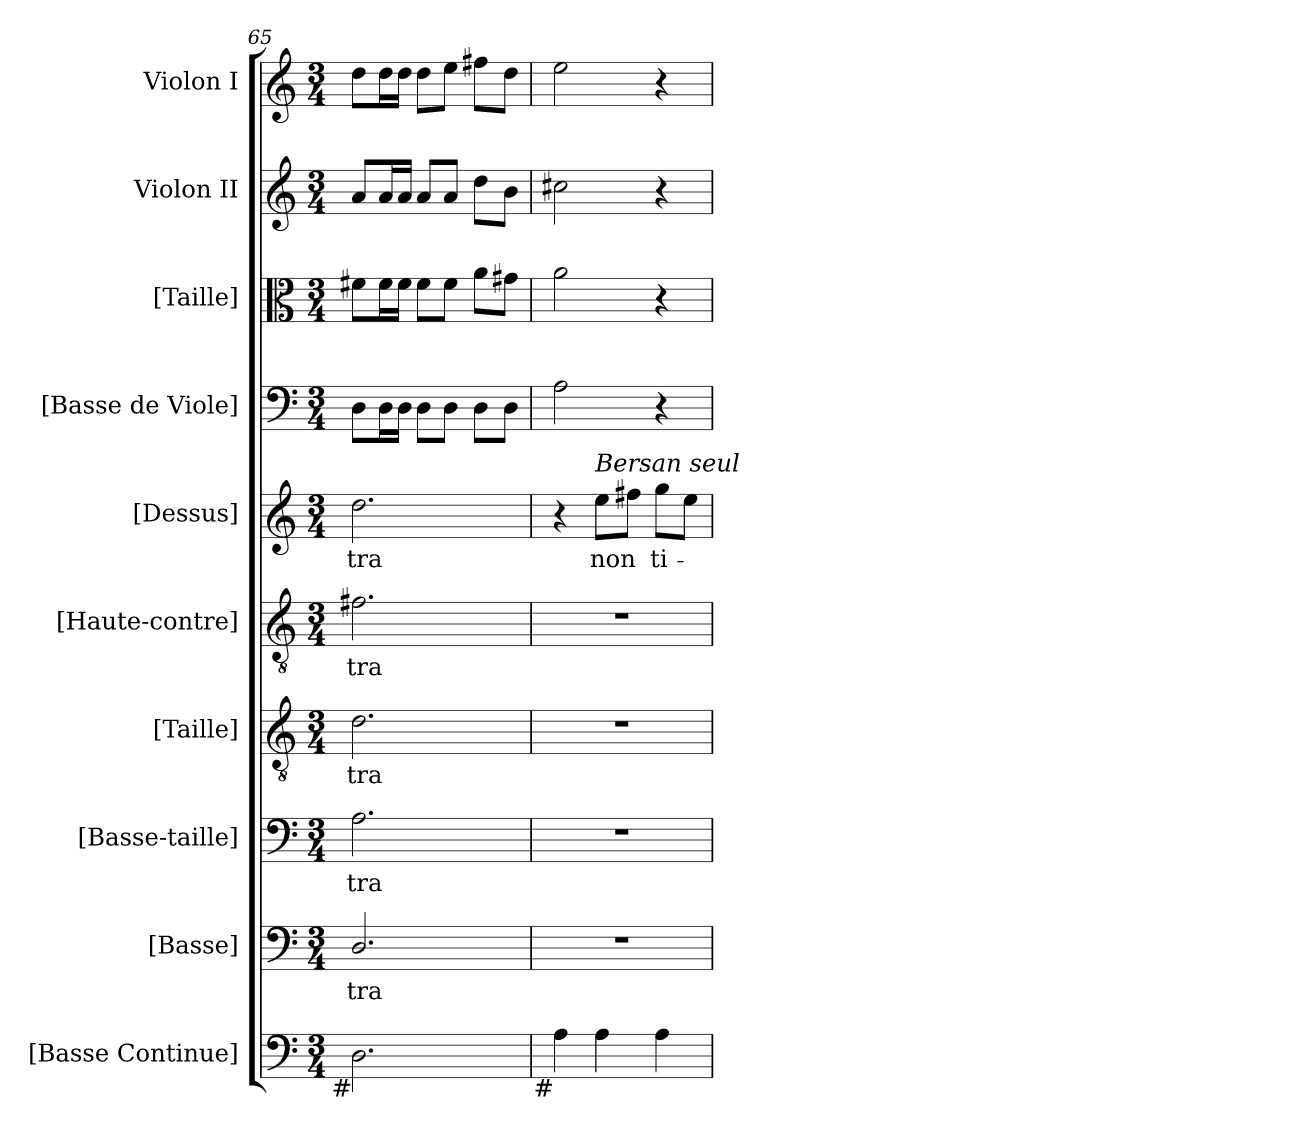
**kern	**kern	**text	**kern	**text	**kern	**text	**kern	**text	**kern	**text	**kern	**kern	**kern	**kern
*part10	*part9	*part9	*part8	*part8	*part7	*part7	*part6	*part6	*part5	*part5	*part4	*part3	*part2	*part1
*staff10	*staff9	*staff9	*staff8	*staff8	*staff7	*staff7	*staff6	*staff6	*staff5	*staff5	*staff4	*staff3	*staff2	*staff1
*I"[Basse Continue]	*I"[Basse]	*	*I"[Basse-taille]	*	*I"[Taille]	*	*I"[Haute-contre]	*	*I"[Dessus]	*	*I"[Basse de Viole]	*I"[Taille]	*I"Violon II	*I"Violon I
*I'B.c.	*I'B.	*	*I'B.t.	*	*I'T.	*	*I'H.C.	*	*I'D.	*	*	*	*I'Vln. II	*I'Vln. I
*clefF4	*clefF4	*	*clefF4	*	*clefGv2	*	*clefGv2	*	*clefG2	*	*clefF4	*clefC3	*clefG2	*clefG2
*	*	*	*	*	*ITrd7c12	*	*ITrd7c12	*	*	*	*	*	*	*
*k[]	*k[]	*	*k[]	*	*k[]	*	*k[]	*	*k[]	*	*k[]	*k[]	*k[]	*k[]
*M3/4	*M3/4	*	*M3/4	*	*M3/4	*	*M3/4	*	*M3/4	*	*M3/4	*M3/4	*M3/4	*M3/4
=65	=65	=65	=65	=65	=65	=65	=65	=65	=65	=65	=65	=65	=65	=65
!	!	!LO:LY:b:color=#000000	!	!	!	!	!	!	!	!	!	!	!	!
!	!	!	!	!LO:LY:b:color=#000000	!	!	!	!	!	!	!	!	!	!
!	!	!	!	!	!	!LO:LY:b:color=#000000	!	!	!	!	!	!	!	!
!	!	!	!	!	!	!	!	!LO:LY:b:color=#000000	!	!	!	!	!	!
!LO:TX:b:rj:t=#	!	!	!	!	!	!	!	!	!	!	!	!	!	!
!	!	!	!	!	!	!	!	!	!	!LO:LY:b:color=#000000	!	!	!	!
2.Di\	2.Di/	-tra	2.Ai\	-tra	2.Di\	-tra	2.F#Xi\	-tra	2.ddi\	-tra	8Di\L	8f#Xi\L	8ai/L	8ddi\L
.	.	.	.	.	.	.	.	.	.	.	16Di\L	16f#i\L	16ai/L	16ddi\L
.	.	.	.	.	.	.	.	.	.	.	16Di\JJ	16f#i\JJ	16ai/JJ	16ddi\JJ
.	.	.	.	.	.	.	.	.	.	.	8Di\L	8f#i\L	8ai/L	8ddi\L
.	.	.	.	.	.	.	.	.	.	.	8Di\J	8f#i\J	8ai/J	8eei\J
.	.	.	.	.	.	.	.	.	.	.	8Di\L	8ai\L	8ddi\L	8ff#Xi\L
.	.	.	.	.	.	.	.	.	.	.	8Di\J	8g#Xi\J	8bi\J	8ddi\J
=66	=66	=66	=66	=66	=66	=66	=66	=66	=66	=66	=66	=66	=66	=66
!LO:TX:b:rj:t=#	!	!	!	!	!	!	!	!	!	!	!	!	!	!
!	!LO:N:vis=1	!	!LO:N:vis=1	!	!LO:N:vis=1	!	!LO:N:vis=1	!	!	!	!	!	!	!
4Ai\	2.r	.	2.r	.	2.r	.	2.r	.	4r	.	2Ai\	2ai\	2cc#Xi\	2eei\
!	!	!	!	!	!	!	!	!	!LO:TX:a:i:t=Bersan seul	!	!	!	!	!
!	!	!	!	!	!	!	!	!	!	!LO:LY:b:color=#000000	!	!	!	!
4Ai\	.	.	.	.	.	.	.	.	8eei\L	non	.	.	.	.
.	.	.	.	.	.	.	.	.	8ff#Xi\J	.	.	.	.	.
!	!	!	!	!	!	!	!	!	!	!LO:LY:b:color=#000000	!	!	!	!
4Ai\	.	.	.	.	.	.	.	.	8ggi\L	ti-	4r	4r	4r	4r
.	.	.	.	.	.	.	.	.	8eei\J	.	.	.	.	.
=	=	=	=	=	=	=	=	=	=	=	=	=	=	=
*-	*-	*-	*-	*-	*-	*-	*-	*-	*-	*-	*-	*-	*-	*-
